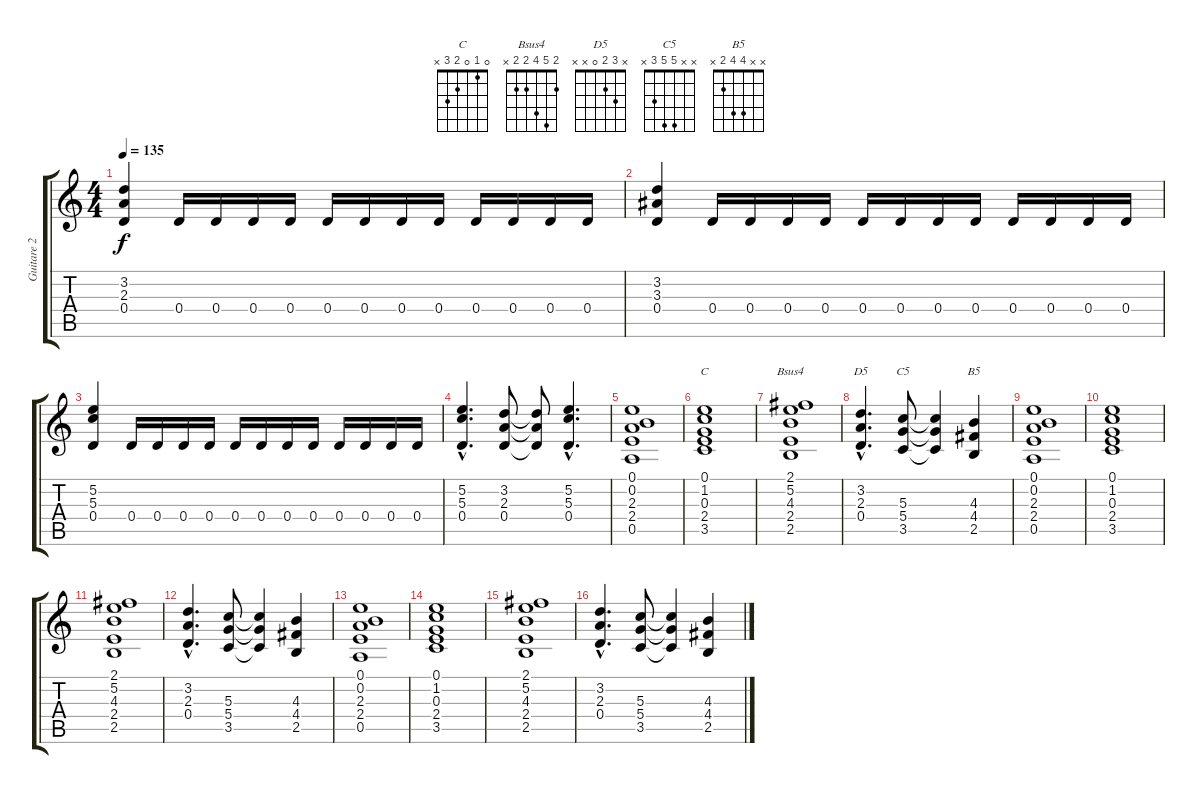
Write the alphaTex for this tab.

\track ("Guitare 2" "Guitare 2") {instrument distortionguitar}
\staff {score tabs}
\tuning (E4 B3 G3 D3 A2 E2) {hide}
\chord ("C" 0 1 0 2 3 x)
\chord ("Bsus4" 2 5 4 2 2 x)
\chord ("D5" x 3 2 0 x x)
\chord ("C5" x x 5 5 3 x)
\chord ("B5" x x 4 4 2 x)
\ts (4 4)
\tempo 135
\clef g2
\ks c
(3.2 2.3 0.4).4{dy f} 0.4.16 0.4.16 0.4.16 0.4.16 0.4.16 0.4.16 0.4.16 0.4.16 0.4.16 0.4.16 0.4.16 0.4.16 |
(3.2 3.3 0.4).4 0.4.16 0.4.16 0.4.16 0.4.16 0.4.16 0.4.16 0.4.16 0.4.16 0.4.16 0.4.16 0.4.16 0.4.16 |
(5.2 5.3 0.4).4 0.4.16 0.4.16 0.4.16 0.4.16 0.4.16 0.4.16 0.4.16 0.4.16 0.4.16 0.4.16 0.4.16 0.4.16 |
(5.2{hac} 5.3{hac} 0.4{hac}).4{d} (3.2 2.3 0.4).8 (3.2{t} 2.3{t} 0.4{t}).8 (5.2{hac} 5.3{hac} 0.4{hac}).4{d} |
(0.1 0.2 2.3 2.4 0.5).1{instrument electricguitarclean} |
(0.1 1.2 0.3 2.4 3.5).1{ch "C"} |
(2.1 5.2 4.3 2.4 2.5).1{ch "Bsus4"} |
(3.2{hac} 2.3{hac} 0.4{hac}).4{d ch "D5"} (5.3 5.4 3.5).8{ch "C5"} (5.3{t} 5.4{t} 3.5{t}).4 (4.3 4.4 2.5).4{ch "B5"} |
(0.1 0.2 2.3 2.4 0.5).1 |
(0.1 1.2 0.3 2.4 3.5).1 |
(2.1 5.2 4.3 2.4 2.5).1 |
(3.2{hac} 2.3{hac} 0.4{hac}).4{d} (5.3 5.4 3.5).8 (5.3{t} 5.4{t} 3.5{t}).4 (4.3 4.4 2.5).4 |
(0.1 0.2 2.3 2.4 0.5).1 |
(0.1 1.2 0.3 2.4 3.5).1 |
(2.1 5.2 4.3 2.4 2.5).1 |
(3.2{hac} 2.3{hac} 0.4{hac}).4{d} (5.3 5.4 3.5).8 (5.3{t} 5.4{t} 3.5{t}).4 (4.3 4.4 2.5).4
